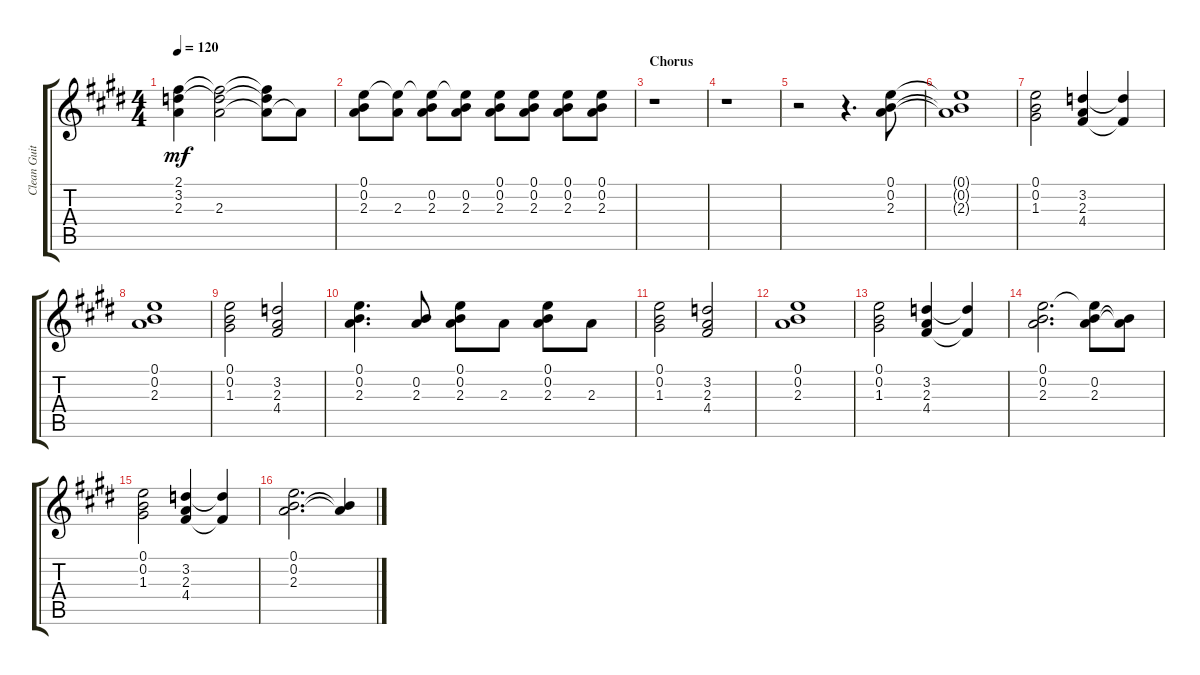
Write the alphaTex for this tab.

\track ("Clean Guitar 2" "Clean Guit") {instrument electricguitarclean}
\staff {score tabs}
\tuning (E4 B3 G3 D3 A2 E2) {hide}
\ts (4 4)
\tempo 120
\clef g2
\ks c#minor
(2.1 3.2 2.3).4{dy mf} (2.1{t} 3.2{t} 2.3).2 (2.1{t} 3.2{t} 2.3{t}).8 2.3{t}.8 |
(0.1 0.2 2.3).8 (0.1{t} 2.3).8 (0.1{t} 0.2 2.3).8 (0.1{t} 0.2 2.3).8 (0.1 0.2 2.3).8 (0.1 0.2 2.3).8 (0.1 0.2 2.3).8 (0.1 0.2 2.3).8 |
\section ("" "Chorus")
r.1 |
r.1 |
r.2 r.4{d} (0.1 0.2 2.3).8 |
(0.1{t} 0.2{t} 2.3{t}).1 |
(0.1 0.2 1.3).2 (3.2 2.3 4.4).4 (3.2{t} 4.4{t}).4 |
(0.1 0.2 2.3).1 |
(0.1 0.2 1.3).2 (3.2 2.3 4.4).2 |
(0.1 0.2 2.3).4{d} (0.2 2.3).8 (0.1 0.2 2.3).8 2.3.8 (0.1 0.2 2.3).8 2.3.8 |
(0.1 0.2 1.3).2 (3.2 2.3 4.4).2 |
(0.1 0.2 2.3).1 |
(0.1 0.2 1.3).2 (3.2 2.3 4.4).4 (3.2{t} 4.4{t}).4 |
(0.1 0.2 2.3).2{d} (0.1{t} 0.2 2.3).8 (0.2{t} 2.3{t}).8 |
(0.1 0.2 1.3).2 (3.2 2.3 4.4).4 (3.2{t} 4.4{t}).4 |
(0.1 0.2 2.3).2{d} (0.2{t} 2.3{t}).4
